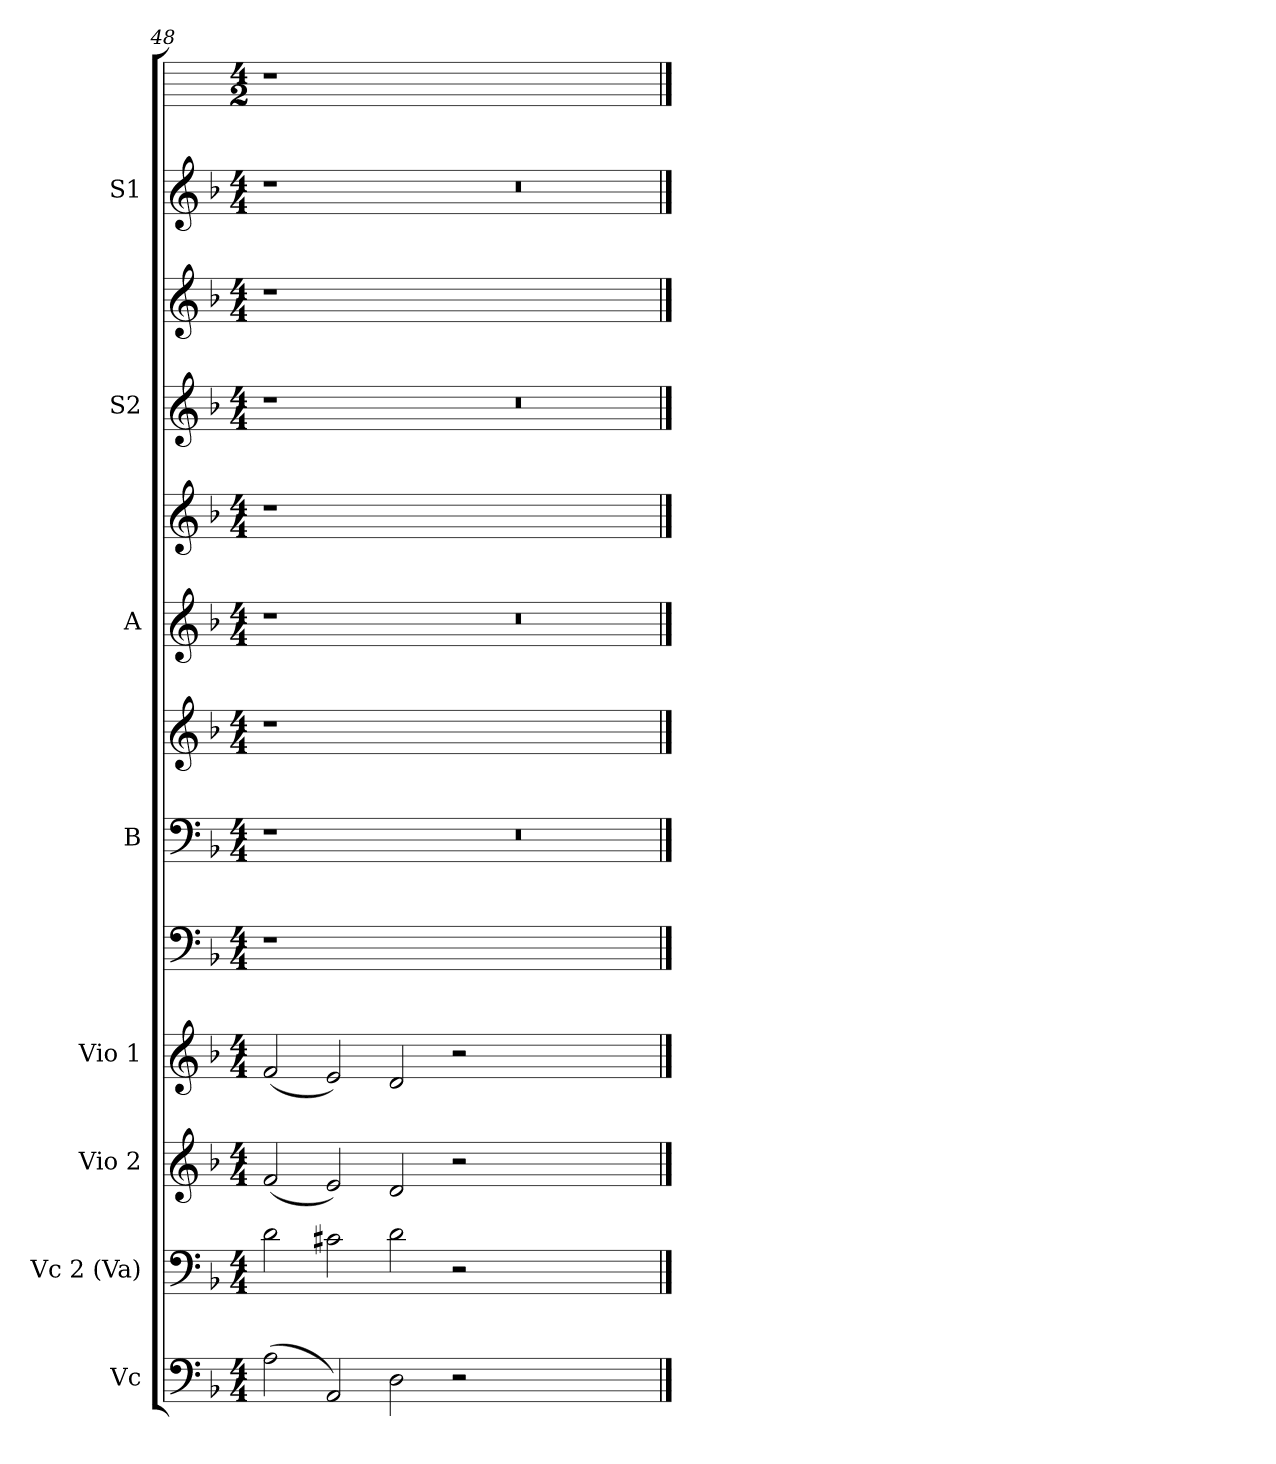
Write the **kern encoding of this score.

**kern	**kern	**kern	**kern	**kern	**kern	**kern	**kern	**kern	**kern	**kern	**kern	**kern
*part13	*part12	*part11	*part10	*part9	*part8	*part7	*part6	*part5	*part4	*part3	*part2	*part1
*staff13	*staff12	*staff11	*staff10	*staff9	*staff8	*staff7	*staff6	*staff5	*staff4	*staff3	*staff2	*staff1
*I"Vc	*I"Vc 2 (Va)	*I"Vio 2	*I"Vio 1	*	*I"B	*	*I"A	*	*I"S2	*	*I"S1	*
*clefF4	*clefF4	*clefG2	*clefG2	*clefF4	*clefF4	*clefG2	*clefG2	*clefG2	*clefG2	*clefG2	*clefG2	*
*k[b-]	*k[b-]	*k[b-]	*k[b-]	*k[b-]	*k[b-]	*k[b-]	*k[b-]	*k[b-]	*k[b-]	*k[b-]	*k[b-]	*
*M4/4	*M4/4	*M4/4	*M4/4	*M4/4	*M4/4	*M4/4	*M4/4	*M4/4	*M4/4	*M4/4	*M4/4	*M4/2
=48	=48	=48	=48	=48	=48	=48	=48	=48	=48	=48	=48	=48
(2A	2d	(2f	(2f	1r	1r	1r	1r	1r	1r	1r	1r	1r
2AA)	2c#X	2e)	2e)	.	.	.	.	.	.	.	.	.
2D	2d	2d	2d	0.ryy	1ryy	0.ryy	1ryy	0.ryy	1ryy	0.ryy	1ryy	0.ryy
2r	2r	2r	2r	.	.	.	.	.	.	.	.	.
0ryy	0ryy	0ryy	0ryy	.	0r	.	0r	.	0r	.	0r	.
==	==	==	==	==	==	==	==	==	==	==	==	==
*-	*-	*-	*-	*-	*-	*-	*-	*-	*-	*-	*-	*-
